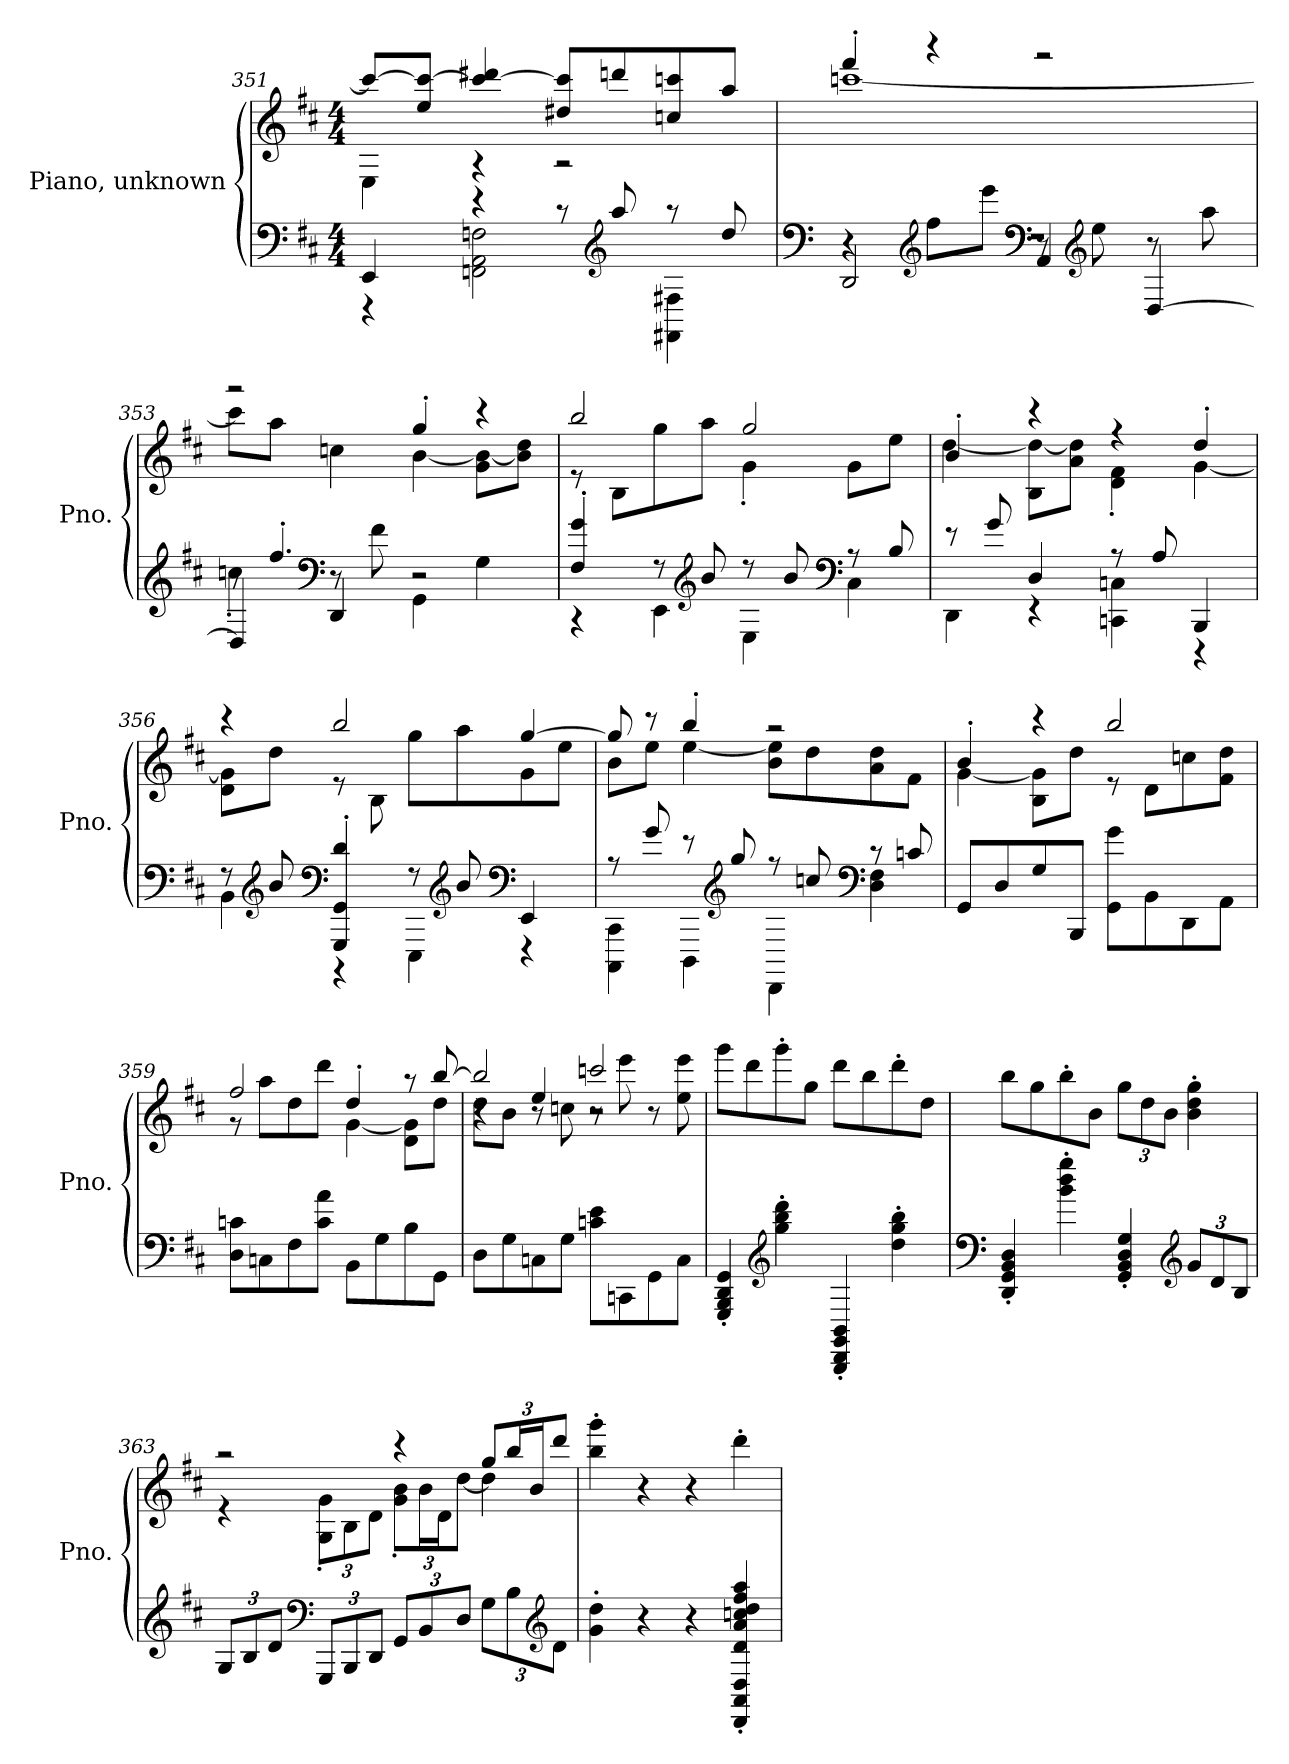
**kern	**kern
*part1	*part1
*staff2	*staff1
*I"Piano, unknown	*
*I'Pno.	*
*clefF4	*clefG2
*k[f#c#]	*k[f#c#]
*M4/4	*M4/4
=351	=351
*^	*^
4EE/	4r	8ccc/L_	4E\
.	.	8ee/ 8ccc/_J	.
4r	2FFn\ 2AA\ 2Fn\	4ccc/_ 4ddd#X/	4r
8r	.	8dd#X/ 8ccc/]L	2r
*clefG2	*	*	*
8aa/	.	8dddn/	.
8r	4FF#X\ 4F#X\	8ccn/ 8cccn/	.
8dd/	.	8aa/J	.
*v	*v	*	*
=352	=352	=352
*clefF4	*	*
*^	*	*
*	*^	*	*
1r	4r	2DD/	4fff#'/	[1cccn
*clefG2	*	*	*	*
.	8ff#\L	.	4r	.
.	8eee\J	.	.	.
*clefF4	*	*	*	*
.	8r	4AA/	2r	.
*clefG2	*	*	*	*
.	8ee\	.	.	.
.	8r	[4D/	.	.
.	8aa\	.	.	.
!!LO:LB:g=z	!!
=353	=353	=353	=353	=353
8r	4ccn'\	4D/]	2r	8ccc\L]
4.ff#'/	.	.	.	8aa\J
*clefF4	*	*	*	*
.	8r	4DD/	.	4ccn\
.	8f#\	.	.	.
2r	4GG\	2r	4gg'/	[4b\
.	4G\	.	4r	8g\ 8b\_L
.	.	.	.	8b\] 8dd\J
*	*v	*v	*	*
=354	=354	=354	=354
4F#/' 4g/'	4r	2bb/	8r
.	.	.	8B\L
8r	4EE\	.	8gg\
*clefG2	*	*	*
8b/	.	.	8aa\J
8r	4E\	2gg/	4g'\
8b/	.	.	.
*clefF4	*	*	*
8r	4C#\	.	8g\L
8B/	.	.	8ee\J
=355	=355	=355	=355
8r	4DD\	4b'/	[4dd\
8g/	.	.	.
4D/	4r	4r	8B\ 8dd\_L
.	.	.	8a\ 8dd\]J
8r	4CCn\ 4Cn\	4r	4d\' 4f#\'
8A/	.	.	.
4BBB/	4r	4dd'/	[4g\
!!LO:LB:g=z	!!
=356	=356	=356	=356
8r	4BB\	4r	8d\ 8g\]L
*clefG2	*	*	*
8b/	.	.	8dd\J
*clefF4	*	*	*
4GGG/' 4GG/' 4d/'	4r	2bb/	8r
.	.	.	8B\
8r	4EEE\	.	8gg\L
*clefG2	*	*	*
8b/	.	.	8aa\
*clefF4	*	*	*
4EE/	4r	[4gg/	8g\
.	.	.	8ee\J
=357	=357	=357	=357
8r	4CCC#\ 4CC#\	8gg/]	8b\L
8g/	.	8r	8ee\J
8r	4DDD\	4bb'/	[4ee\
*clefG2	*	*	*
8gg/	.	.	.
8r	4DD\	2r	8b\ 8ee\]L
8ccn/	.	.	8dd\
*clefF4	*	*	*
8r	4D\ 4F#\	.	8a\ 8dd\
8cn/	.	.	8f#\J
*v	*v	*	*
=358	=358	=358
8GG/L	4b'/	[4g\
8D/	.	.
8G/	4r	8B\ 8g\]L
8BBB/J	.	8dd\J
8GG\ 8g\L	2bb/	8r
8BB\	.	8d\L
8DD\	.	8ccn\
8AA\J	.	8f#\ 8dd\J
!!LO:PB:g=z	!!
=359	=359	=359
8D\ 8cn\L	2ff#/	8r
8Cn\	.	8aa\L
8F#\	.	8dd\
8c\ 8a\J	.	8ddd\J
8BB\L	4dd'/	[4g\
8G\	.	.
8B\	8r	8d\ 8g\]L
8GG\J	[8bb/	8dd\J
=360	=360	=360
*	*	*^
8D\L	2bb/]	8dd\L	4r
8G\	.	8b\J	.
8Cn\	.	8r	4ee/
8G\J	.	8ccn\	.
8cn\ 8e\L	2cccn/	8r	2r
8CCn\	.	8eee\	.
8GG\	.	8r	.
8C\J	.	8ee\ 8eee\	.
*	*v	*v	*v
=361	=361
4GGG/' 4BBB/' 4DD/' 4GG/'	8ggg\L
.	8ddd\
*clefG2	*
4gg\' 4bb\' 4ddd\'	8ggg'\
.	8gg\J
4BBB/' 4DD/' 4GG/' 4BB/'	8ddd\L
.	8bb\
4dd\' 4gg\' 4bb\'	8ddd'\
.	8dd\J
=362	=362
*clefF4	*
4DD/' 4GG/' 4BB/' 4D/'	8bb\L
.	8gg\
4b\' 4dd\' 4gg\'	8bb'\
.	8b\J
*	*Xbrackettup
4GG/' 4BB/' 4D/' 4G/'	12gg\L
.	12dd\
.	12b\J
*clefG2	*
*Xbrackettup	*
12g/L	4b\' 4dd\' 4gg\'
12d/	.
12B/J	.
!!LO:LB:g=z
=363	=363
*	*^
12G/L	2r	4r
12B/	.	.
12d/J	.	.
*clefF4	*	*
12GGG/L	.	12G\' 12g\'L
12BBB/	.	12B\
12DD/J	.	12d\J
12GG/L	4r	12g\' 12b\'L
12BB/	.	24b\L
.	.	24d\J
12D/J	.	[12dd\J
12G\L	12gg/L	4dd\]
12B\	24bb/L	.
.	24b/J	.
*clefG2	*	*
12d\J	12ddd/J	.
*	*v	*v
=364	=364
4g\' 4dd\'	4bb\' 4ggg\'
4r	4r
4r	4r
4DD/' 4AA/' 4D/' 4d/' 4a/' 4ccn/' 4dd/' 4ff#/' 4aa/'	4ddd'\
=	=
*-	*-
